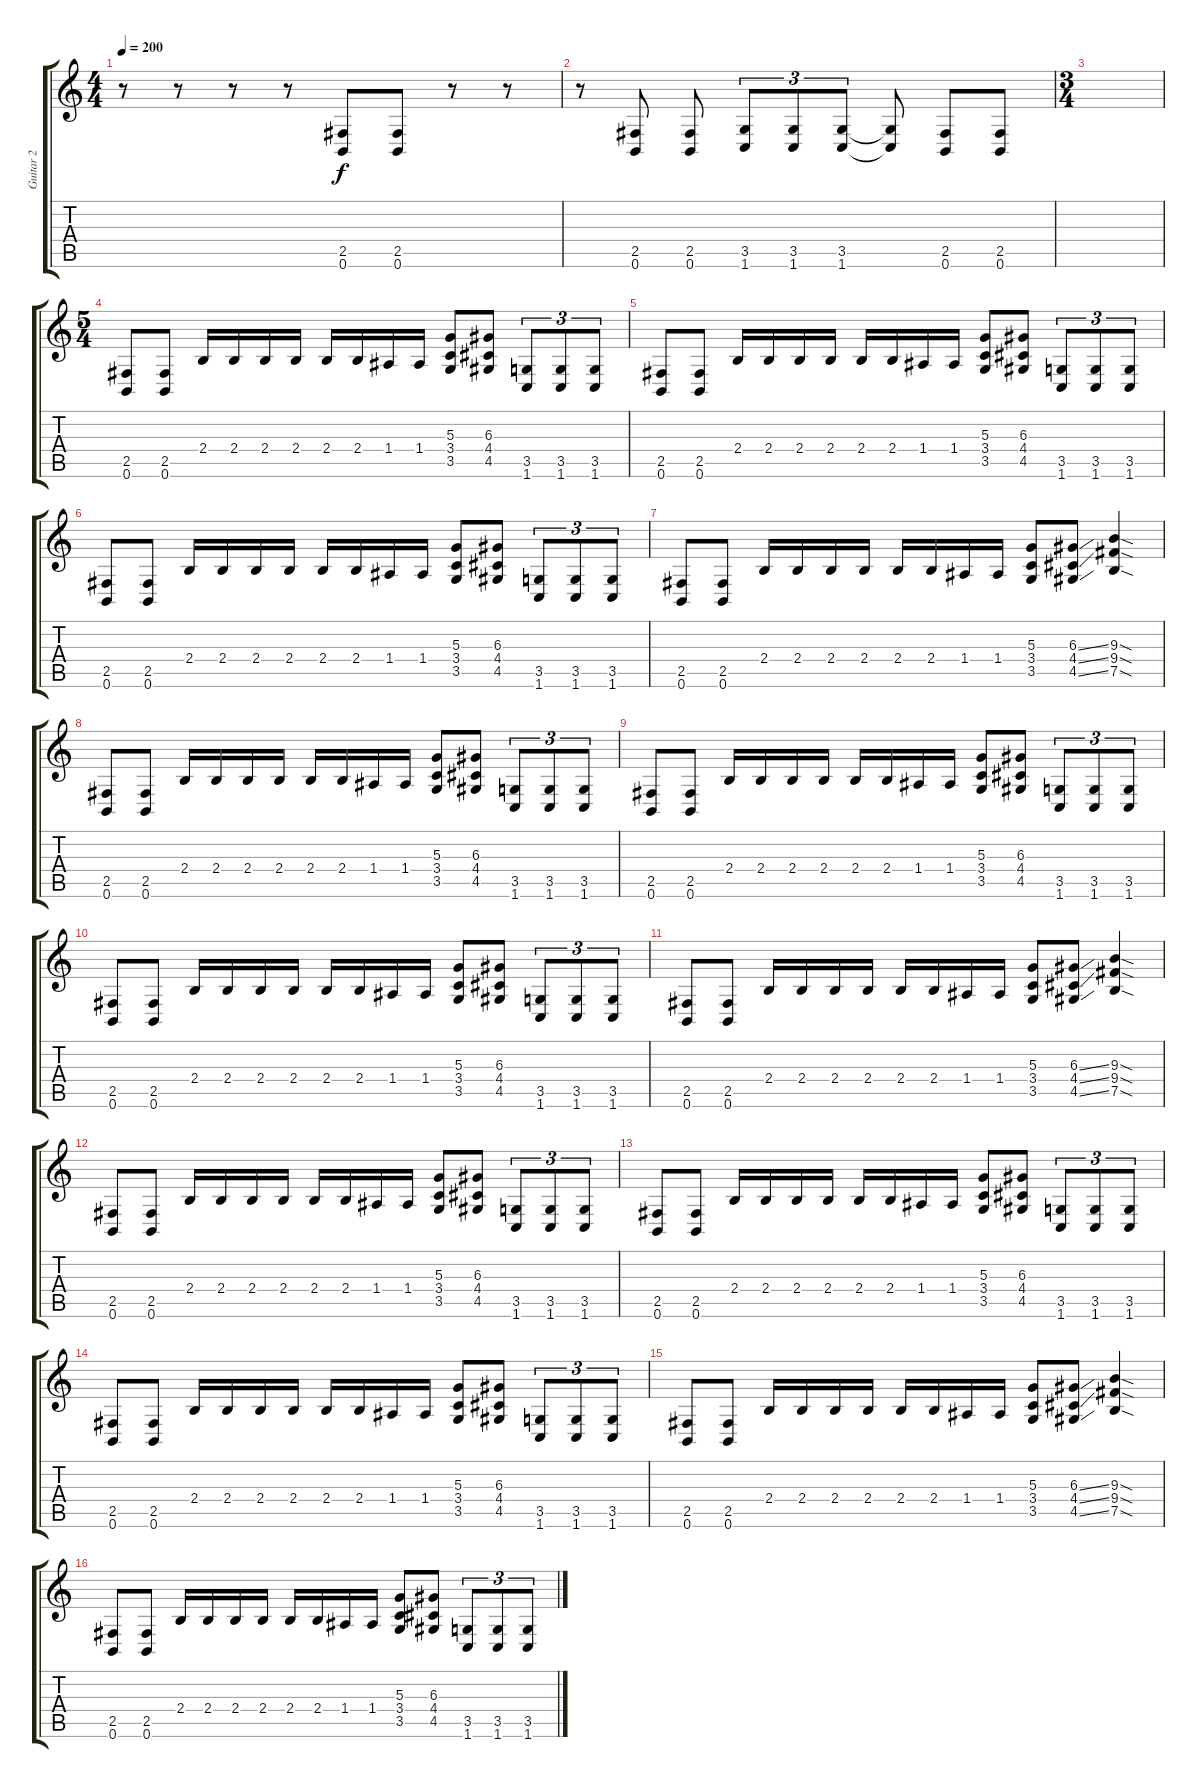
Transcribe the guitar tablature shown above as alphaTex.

\track ("Guitar 2" "Guitar 2") {instrument distortionguitar}
\staff {score tabs}
\tuning (B3 Gb3 D3 A2 E2 B1) {hide}
\ts (4 4)
\tempo 200
\clef g2
\ks c
r.8{dy f} r.8 r.8 r.8 (2.5 0.6).8 (2.5 0.6).8 r.8 r.8 |
r.8 (2.5 0.6).8 (2.5 0.6).8 (3.5 1.6).8{tu (3 2)} (3.5 1.6).8{tu (3 2)} (3.5 1.6).8{tu (3 2)} (3.5{t} 1.6{t}).8 (2.5 0.6).8 (2.5 0.6).8 |
\ts (3 4)
|
\ts (5 4)
(2.5 0.6).8 (2.5 0.6).8 2.4.16 2.4.16 2.4.16 2.4.16 2.4.16 2.4.16 1.4.16 1.4.16 (5.3 3.4 3.5).8 (6.3 4.4 4.5).8 (3.5 1.6).8{tu (3 2)} (3.5 1.6).8{tu (3 2)} (3.5 1.6).8{tu (3 2)} |
(2.5 0.6).8 (2.5 0.6).8 2.4.16 2.4.16 2.4.16 2.4.16 2.4.16 2.4.16 1.4.16 1.4.16 (5.3 3.4 3.5).8 (6.3 4.4 4.5).8 (3.5 1.6).8{tu (3 2)} (3.5 1.6).8{tu (3 2)} (3.5 1.6).8{tu (3 2)} |
(2.5 0.6).8 (2.5 0.6).8 2.4.16 2.4.16 2.4.16 2.4.16 2.4.16 2.4.16 1.4.16 1.4.16 (5.3 3.4 3.5).8 (6.3 4.4 4.5).8 (3.5 1.6).8{tu (3 2)} (3.5 1.6).8{tu (3 2)} (3.5 1.6).8{tu (3 2)} |
(2.5 0.6).8 (2.5 0.6).8 2.4.16 2.4.16 2.4.16 2.4.16 2.4.16 2.4.16 1.4.16 1.4.16 (5.3 3.4 3.5).8 (6.3{ss} 4.4{ss} 4.5{ss}).8 (9.3{sod} 9.4{sod} 7.5{sod}).4 |
(2.5 0.6).8 (2.5 0.6).8 2.4.16 2.4.16 2.4.16 2.4.16 2.4.16 2.4.16 1.4.16 1.4.16 (5.3 3.4 3.5).8 (6.3 4.4 4.5).8 (3.5 1.6).8{tu (3 2)} (3.5 1.6).8{tu (3 2)} (3.5 1.6).8{tu (3 2)} |
(2.5 0.6).8 (2.5 0.6).8 2.4.16 2.4.16 2.4.16 2.4.16 2.4.16 2.4.16 1.4.16 1.4.16 (5.3 3.4 3.5).8 (6.3 4.4 4.5).8 (3.5 1.6).8{tu (3 2)} (3.5 1.6).8{tu (3 2)} (3.5 1.6).8{tu (3 2)} |
(2.5 0.6).8 (2.5 0.6).8 2.4.16 2.4.16 2.4.16 2.4.16 2.4.16 2.4.16 1.4.16 1.4.16 (5.3 3.4 3.5).8 (6.3 4.4 4.5).8 (3.5 1.6).8{tu (3 2)} (3.5 1.6).8{tu (3 2)} (3.5 1.6).8{tu (3 2)} |
(2.5 0.6).8 (2.5 0.6).8 2.4.16 2.4.16 2.4.16 2.4.16 2.4.16 2.4.16 1.4.16 1.4.16 (5.3 3.4 3.5).8 (6.3{ss} 4.4{ss} 4.5{ss}).8 (9.3{sod} 9.4{sod} 7.5{sod}).4 |
(2.5 0.6).8 (2.5 0.6).8 2.4.16 2.4.16 2.4.16 2.4.16 2.4.16 2.4.16 1.4.16 1.4.16 (5.3 3.4 3.5).8 (6.3 4.4 4.5).8 (3.5 1.6).8{tu (3 2)} (3.5 1.6).8{tu (3 2)} (3.5 1.6).8{tu (3 2)} |
(2.5 0.6).8 (2.5 0.6).8 2.4.16 2.4.16 2.4.16 2.4.16 2.4.16 2.4.16 1.4.16 1.4.16 (5.3 3.4 3.5).8 (6.3 4.4 4.5).8 (3.5 1.6).8{tu (3 2)} (3.5 1.6).8{tu (3 2)} (3.5 1.6).8{tu (3 2)} |
(2.5 0.6).8 (2.5 0.6).8 2.4.16 2.4.16 2.4.16 2.4.16 2.4.16 2.4.16 1.4.16 1.4.16 (5.3 3.4 3.5).8 (6.3 4.4 4.5).8 (3.5 1.6).8{tu (3 2)} (3.5 1.6).8{tu (3 2)} (3.5 1.6).8{tu (3 2)} |
(2.5 0.6).8 (2.5 0.6).8 2.4.16 2.4.16 2.4.16 2.4.16 2.4.16 2.4.16 1.4.16 1.4.16 (5.3 3.4 3.5).8 (6.3{ss} 4.4{ss} 4.5{ss}).8 (9.3{sod} 9.4{sod} 7.5{sod}).4 |
(2.5 0.6).8 (2.5 0.6).8 2.4.16 2.4.16 2.4.16 2.4.16 2.4.16 2.4.16 1.4.16 1.4.16 (5.3 3.4 3.5).8 (6.3 4.4 4.5).8 (3.5 1.6).8{tu (3 2)} (3.5 1.6).8{tu (3 2)} (3.5 1.6).8{tu (3 2)}
